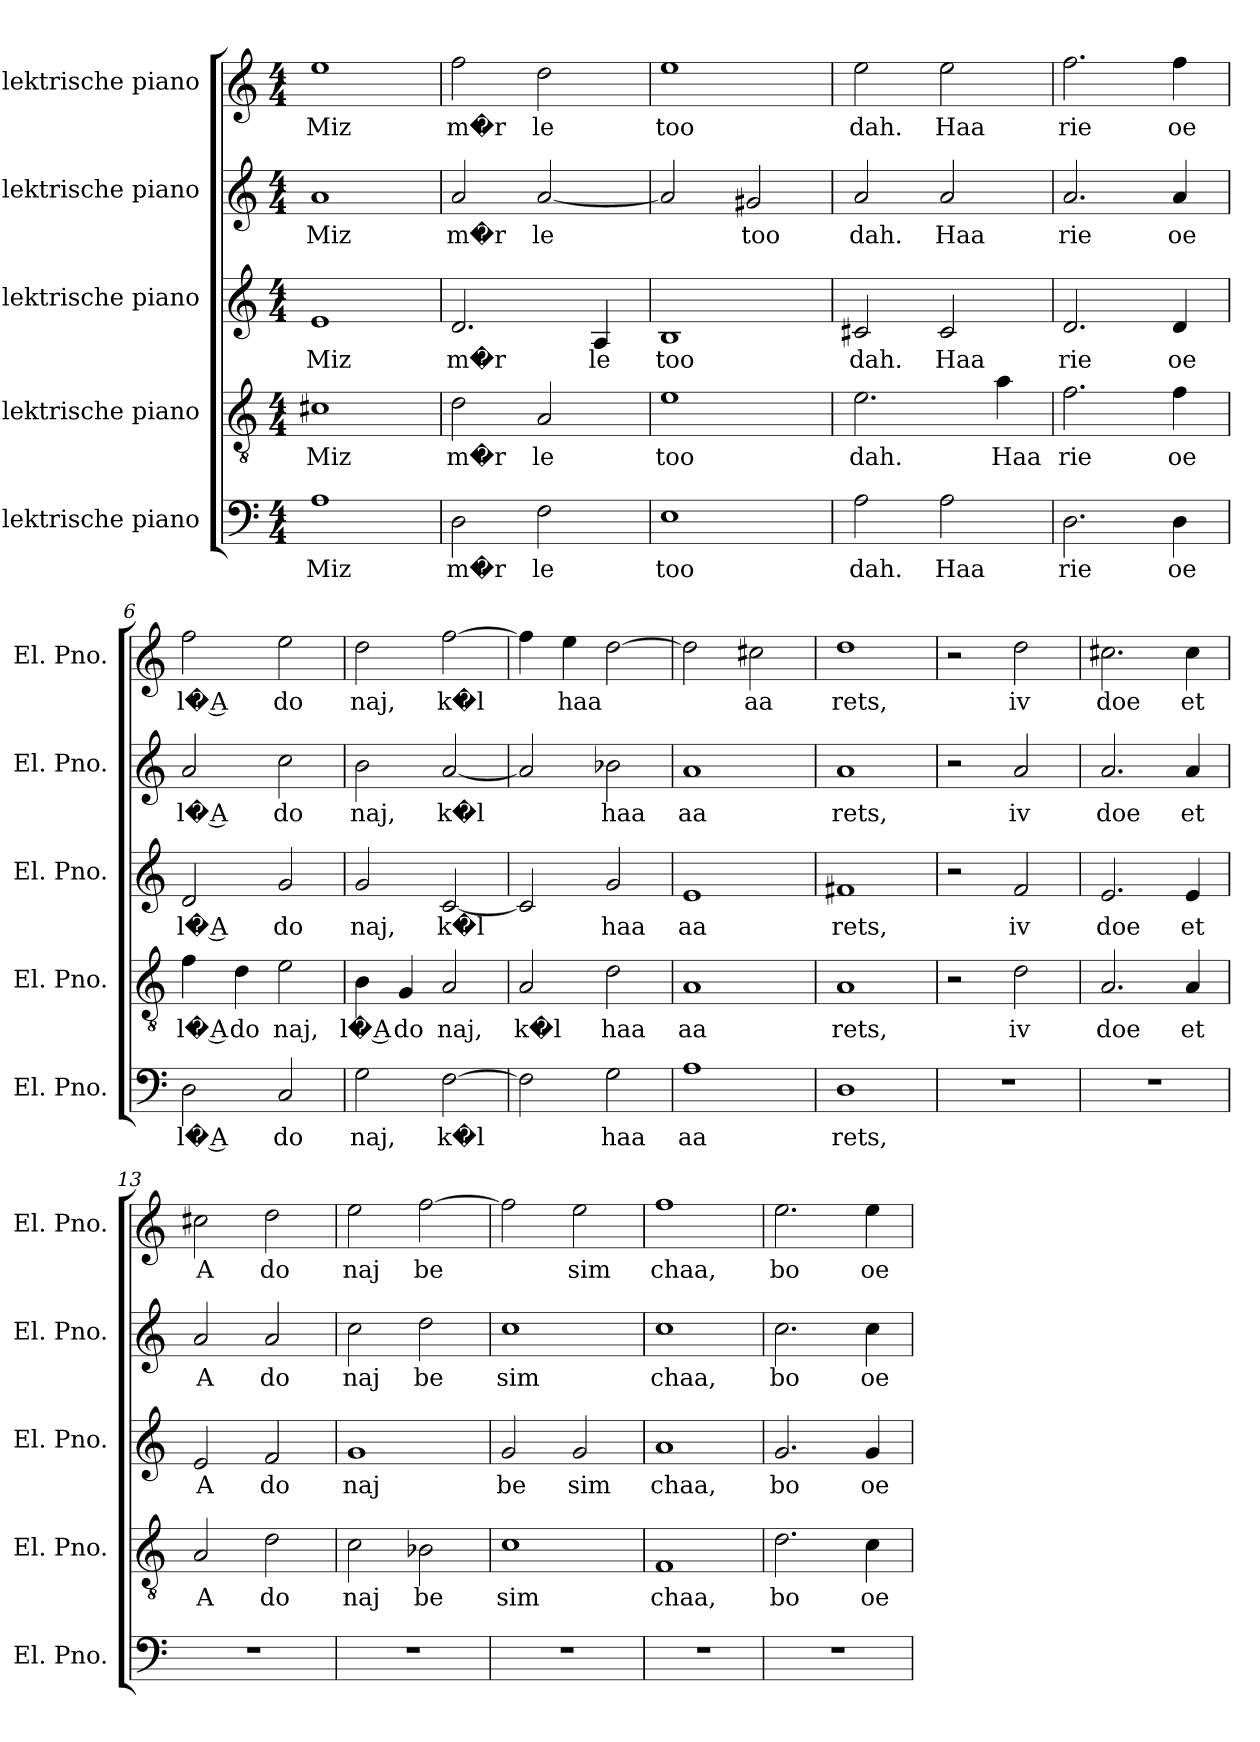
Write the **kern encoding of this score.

**kern	**text	**kern	**text	**kern	**text	**kern	**text	**kern	**text
*part5	*part5	*part4	*part4	*part3	*part3	*part2	*part2	*part1	*part1
*staff5	*staff5	*staff4	*staff4	*staff3	*staff3	*staff2	*staff2	*staff1	*staff1
*I"Elektrische piano	*	*I"Elektrische piano	*	*I"Elektrische piano	*	*I"Elektrische piano	*	*I"Elektrische piano	*
*I'El. Pno.	*	*I'El. Pno.	*	*I'El. Pno.	*	*I'El. Pno.	*	*I'El. Pno.	*
*clefF4	*	*clefGv2	*	*clefG2	*	*clefG2	*	*clefG2	*
*k[]	*	*k[]	*	*k[]	*	*k[]	*	*k[]	*
*M4/4	*	*M4/4	*	*M4/4	*	*M4/4	*	*M4/4	*
*MM180	*	*MM180	*	*MM180	*	*MM180	*	*MM180	*
=1	=1	=1	=1	=1	=1	=1	=1	=1	=1
!	!LO:LY:b	!	!LO:LY:b	!	!LO:LY:b	!	!LO:LY:b	!	!LO:LY:b
1A	Miz	1c#X	Miz	1e	Miz	1a	Miz	1ee	Miz
=2	=2	=2	=2	=2	=2	=2	=2	=2	=2
!	!LO:LY:b	!	!LO:LY:b	!	!LO:LY:b	!	!LO:LY:b	!	!LO:LY:b
2D\	m�r	2d\	m�r	2.d/	m�r	2a/	m�r	2ff\	m�r
!	!LO:LY:b	!	!LO:LY:b	!	!	!	!LO:LY:b	!	!LO:LY:b
2F\	le	2A/	le	.	.	[2a/	le	2dd\	le
!	!	!	!	!	!LO:LY:b	!	!	!	!
.	.	.	.	4A/	le	.	.	.	.
=3	=3	=3	=3	=3	=3	=3	=3	=3	=3
!	!LO:LY:b	!	!LO:LY:b	!	!LO:LY:b	!	!	!	!LO:LY:b
1E	too	1e	too	1B	too	2a/]	.	1ee	too
!	!	!	!	!	!	!	!LO:LY:b	!	!
.	.	.	.	.	.	2g#X/	too	.	.
=4	=4	=4	=4	=4	=4	=4	=4	=4	=4
!	!LO:LY:b	!	!LO:LY:b	!	!LO:LY:b	!	!LO:LY:b	!	!LO:LY:b
2A\	dah.	2.e\	dah.	2c#X/	dah.	2a/	dah.	2ee\	dah.
!	!LO:LY:b	!	!	!	!LO:LY:b	!	!LO:LY:b	!	!LO:LY:b
2A\	Haa	.	.	2c#/	Haa	2a/	Haa	2ee\	Haa
!	!	!	!LO:LY:b	!	!	!	!	!	!
.	.	4a\	Haa	.	.	.	.	.	.
=5	=5	=5	=5	=5	=5	=5	=5	=5	=5
!	!LO:LY:b	!	!LO:LY:b	!	!LO:LY:b	!	!LO:LY:b	!	!LO:LY:b
2.D\	rie	2.f\	rie	2.d/	rie	2.a/	rie	2.ff\	rie
!	!LO:LY:b	!	!LO:LY:b	!	!LO:LY:b	!	!LO:LY:b	!	!LO:LY:b
4D\	oe	4f\	oe	4d/	oe	4a/	oe	4ff\	oe
=6	=6	=6	=6	=6	=6	=6	=6	=6	=6
!	!LO:LY:b	!	!LO:LY:b	!	!LO:LY:b	!	!LO:LY:b	!	!LO:LY:b
2D\	l� A	4f\	l� A	2d/	l� A	2a/	l� A	2ff\	l� A
!	!	!	!LO:LY:b	!	!	!	!	!	!
.	.	4d\	do	.	.	.	.	.	.
!	!LO:LY:b	!	!LO:LY:b	!	!LO:LY:b	!	!LO:LY:b	!	!LO:LY:b
2C/	do	2e\	naj,	2g/	do	2cc\	do	2ee\	do
!!LO:LB:g=z
=7	=7	=7	=7	=7	=7	=7	=7	=7	=7
!	!LO:LY:b	!	!LO:LY:b	!	!LO:LY:b	!	!LO:LY:b	!	!LO:LY:b
2G\	naj,	4B\	l� A	2g/	naj,	2b\	naj,	2dd\	naj,
!	!	!	!LO:LY:b	!	!	!	!	!	!
.	.	4G/	do	.	.	.	.	.	.
!	!LO:LY:b	!	!LO:LY:b	!	!LO:LY:b	!	!LO:LY:b	!	!LO:LY:b
[2F\	k�l	2A/	naj,	[2c/	k�l	[2a/	k�l	[2ff\	k�l
=8	=8	=8	=8	=8	=8	=8	=8	=8	=8
!	!	!	!LO:LY:b	!	!	!	!	!	!
2F\]	.	2A/	k�l	2c/]	.	2a/]	.	4ff\]	.
!	!	!	!	!	!	!	!	!	!LO:LY:b
.	.	.	.	.	.	.	.	4ee\	haa
!	!LO:LY:b	!	!LO:LY:b	!	!LO:LY:b	!	!LO:LY:b	!	!
2G\	haa	2d\	haa	2g/	haa	2b-X\	haa	[2dd\	.
=9	=9	=9	=9	=9	=9	=9	=9	=9	=9
!	!LO:LY:b	!	!LO:LY:b	!	!LO:LY:b	!	!LO:LY:b	!	!
1A	aa	1A	aa	1e	aa	1a	aa	2dd\]	.
!	!	!	!	!	!	!	!	!	!LO:LY:b
.	.	.	.	.	.	.	.	2cc#X\	aa
=10	=10	=10	=10	=10	=10	=10	=10	=10	=10
!	!LO:LY:b	!	!LO:LY:b	!	!LO:LY:b	!	!LO:LY:b	!	!LO:LY:b
1D	rets,	1A	rets,	1f#X	rets,	1a	rets,	1dd	rets,
=11	=11	=11	=11	=11	=11	=11	=11	=11	=11
1r	.	2r	.	2r	.	2r	.	2r	.
!	!	!	!LO:LY:b	!	!LO:LY:b	!	!LO:LY:b	!	!LO:LY:b
.	.	2d\	iv	2f/	iv	2a/	iv	2dd\	iv
=12	=12	=12	=12	=12	=12	=12	=12	=12	=12
!	!	!	!LO:LY:b	!	!LO:LY:b	!	!LO:LY:b	!	!LO:LY:b
1r	.	2.A/	doe	2.e/	doe	2.a/	doe	2.cc#X\	doe
!	!	!	!LO:LY:b	!	!LO:LY:b	!	!LO:LY:b	!	!LO:LY:b
.	.	4A/	et	4e/	et	4a/	et	4cc#\	et
=13	=13	=13	=13	=13	=13	=13	=13	=13	=13
!	!	!	!LO:LY:b	!	!LO:LY:b	!	!LO:LY:b	!	!LO:LY:b
1r	.	2A/	A	2e/	A	2a/	A	2cc#X\	A
!	!	!	!LO:LY:b	!	!LO:LY:b	!	!LO:LY:b	!	!LO:LY:b
.	.	2d\	do	2f/	do	2a/	do	2dd\	do
=14	=14	=14	=14	=14	=14	=14	=14	=14	=14
!	!	!	!LO:LY:b	!	!LO:LY:b	!	!LO:LY:b	!	!LO:LY:b
1r	.	2c\	naj	1g	naj	2cc\	naj	2ee\	naj
!	!	!	!LO:LY:b	!	!	!	!LO:LY:b	!	!LO:LY:b
.	.	2B-X\	be	.	.	2dd\	be	[2ff\	be
!!LO:PB:g=z
=15	=15	=15	=15	=15	=15	=15	=15	=15	=15
!	!	!	!LO:LY:b	!	!LO:LY:b	!	!LO:LY:b	!	!
1r	.	1c	sim	2g/	be	1cc	sim	2ff\]	.
!	!	!	!	!	!LO:LY:b	!	!	!	!LO:LY:b
.	.	.	.	2g/	sim	.	.	2ee\	sim
=16	=16	=16	=16	=16	=16	=16	=16	=16	=16
!	!	!	!LO:LY:b	!	!LO:LY:b	!	!LO:LY:b	!	!LO:LY:b
1r	.	1F	chaa,	1a	chaa,	1cc	chaa,	1ff	chaa,
=17	=17	=17	=17	=17	=17	=17	=17	=17	=17
!	!	!	!LO:LY:b	!	!LO:LY:b	!	!LO:LY:b	!	!LO:LY:b
1r	.	2.d\	bo	2.g/	bo	2.cc\	bo	2.ee\	bo
!	!	!	!LO:LY:b	!	!LO:LY:b	!	!LO:LY:b	!	!LO:LY:b
.	.	4c\	oe	4g/	oe	4cc\	oe	4ee\	oe
=	=	=	=	=	=	=	=	=	=
*-	*-	*-	*-	*-	*-	*-	*-	*-	*-
